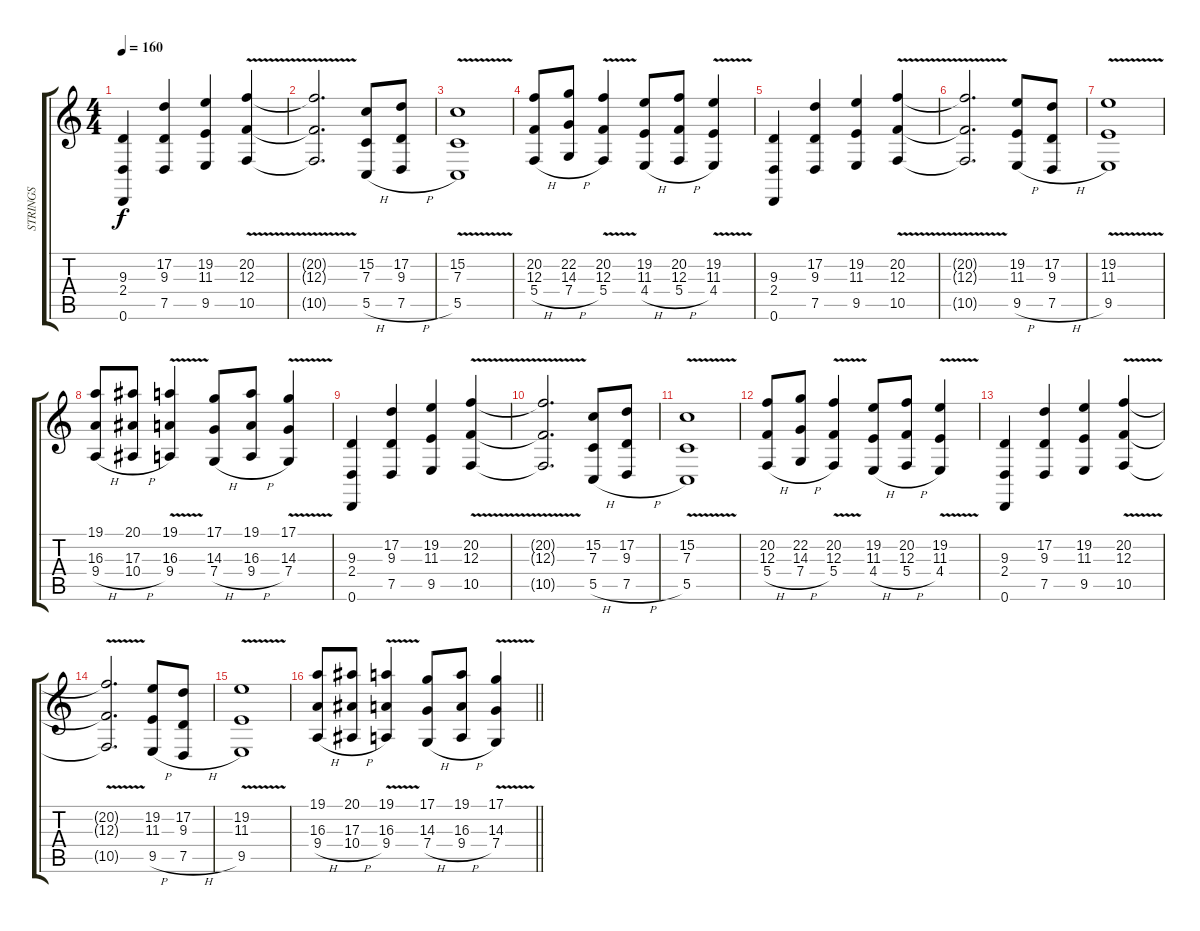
\track ("STRINGS" "STRINGS") {instrument stringensemble1}
\staff {score tabs}
\tuning (D4 A3 F3 C3 G2 D2) {hide}
\ts (4 4)
\tempo 160
\clef g2
\ks c
(9.3 2.4 0.6).4{dy f} (17.2 9.3 7.5).4 (19.2 11.3 9.5).4 (20.2 12.3 10.5{v}).4 |
(20.2{t} 12.3{t} 10.5{t}).2{d} (15.2 7.3 5.5{h}).8 (17.2 9.3 7.5{h}).8 |
(15.2 7.3 5.5{v}).1 |
(20.2 12.3 5.4{h}).8 (22.2 14.3 7.4{h}).8 (20.2 12.3 5.4{v}).4 (19.2 11.3 4.4{h}).8 (20.2 12.3 5.4{h}).8 (19.2 11.3 4.4{v}).4 |
(9.3 2.4 0.6).4 (17.2 9.3 7.5).4 (19.2 11.3 9.5).4 (20.2 12.3 10.5{v}).4 |
(20.2{t} 12.3{t} 10.5{t}).2{d} (19.2 11.3 9.5{h}).8 (17.2 9.3 7.5{h}).8 |
(19.2 11.3 9.5{v}).1 |
(19.1 16.3 9.4{h}).8 (20.1 17.3 10.4{h}).8 (19.1 16.3 9.4{v}).4 (17.1 14.3 7.4{h}).8 (19.1 16.3 9.4{h}).8 (17.1 14.3 7.4{v}).4 |
(9.3 2.4 0.6).4 (17.2 9.3 7.5).4 (19.2 11.3 9.5).4 (20.2 12.3 10.5{v}).4 |
(20.2{t} 12.3{t} 10.5{t}).2{d} (15.2 7.3 5.5{h}).8 (17.2 9.3 7.5{h}).8 |
(15.2 7.3 5.5{v}).1 |
(20.2 12.3 5.4{h}).8 (22.2 14.3 7.4{h}).8 (20.2 12.3 5.4{v}).4 (19.2 11.3 4.4{h}).8 (20.2 12.3 5.4{h}).8 (19.2 11.3 4.4{v}).4 |
(9.3 2.4 0.6).4 (17.2 9.3 7.5).4 (19.2 11.3 9.5).4 (20.2 12.3 10.5{v}).4 |
(20.2{t} 12.3{t} 10.5{t}).2{d} (19.2 11.3 9.5{h}).8 (17.2 9.3 7.5{h}).8 |
(19.2 11.3 9.5{v}).1 |
\barLineRight lightlight
(19.1 16.3 9.4{h}).8 (20.1 17.3 10.4{h}).8 (19.1 16.3 9.4{v}).4 (17.1 14.3 7.4{h}).8 (19.1 16.3 9.4{h}).8 (17.1 14.3 7.4{v}).4
